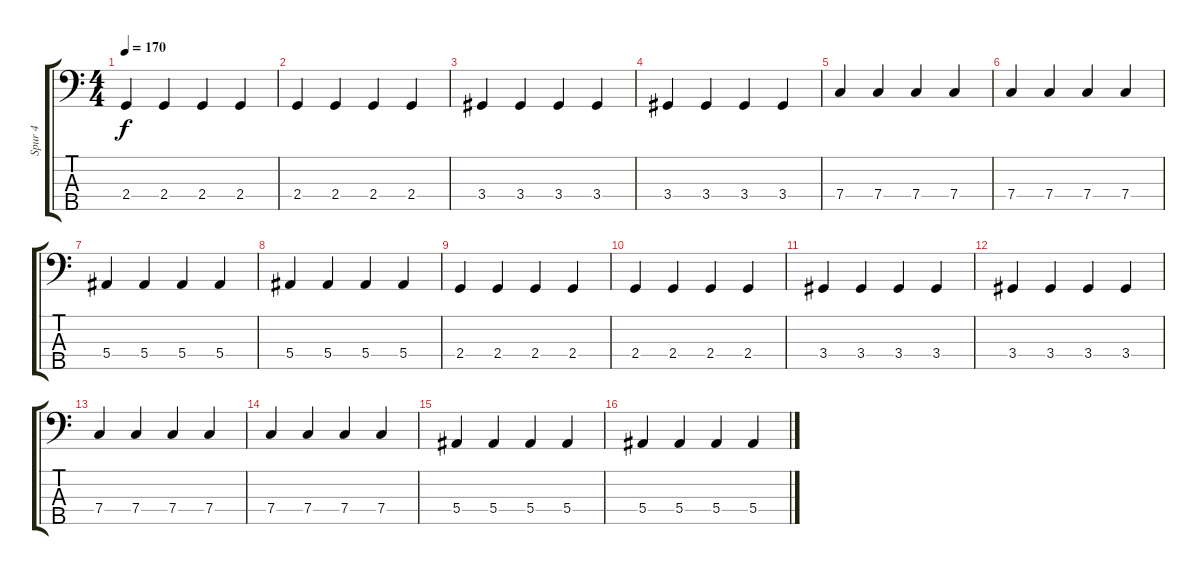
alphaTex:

\track ("Spur 4" "Spur 4") {solo instrument electricbassfinger}
\staff {score tabs}
\tuning (G2 Eb2 Bb1 F1 C1) {hide}
\ts (4 4)
\tempo 170
\clef f4
\ks c
2.4.4{dy f} 2.4.4 2.4.4 2.4.4 |
2.4.4 2.4.4 2.4.4 2.4.4 |
3.4.4 3.4.4 3.4.4 3.4.4 |
3.4.4 3.4.4 3.4.4 3.4.4 |
7.4.4 7.4.4 7.4.4 7.4.4 |
7.4.4 7.4.4 7.4.4 7.4.4 |
5.4.4 5.4.4 5.4.4 5.4.4 |
5.4.4 5.4.4 5.4.4 5.4.4 |
2.4.4 2.4.4 2.4.4 2.4.4 |
2.4.4 2.4.4 2.4.4 2.4.4 |
3.4.4 3.4.4 3.4.4 3.4.4 |
3.4.4 3.4.4 3.4.4 3.4.4 |
7.4.4 7.4.4 7.4.4 7.4.4 |
7.4.4 7.4.4 7.4.4 7.4.4 |
5.4.4 5.4.4 5.4.4 5.4.4 |
5.4.4 5.4.4 5.4.4 5.4.4
